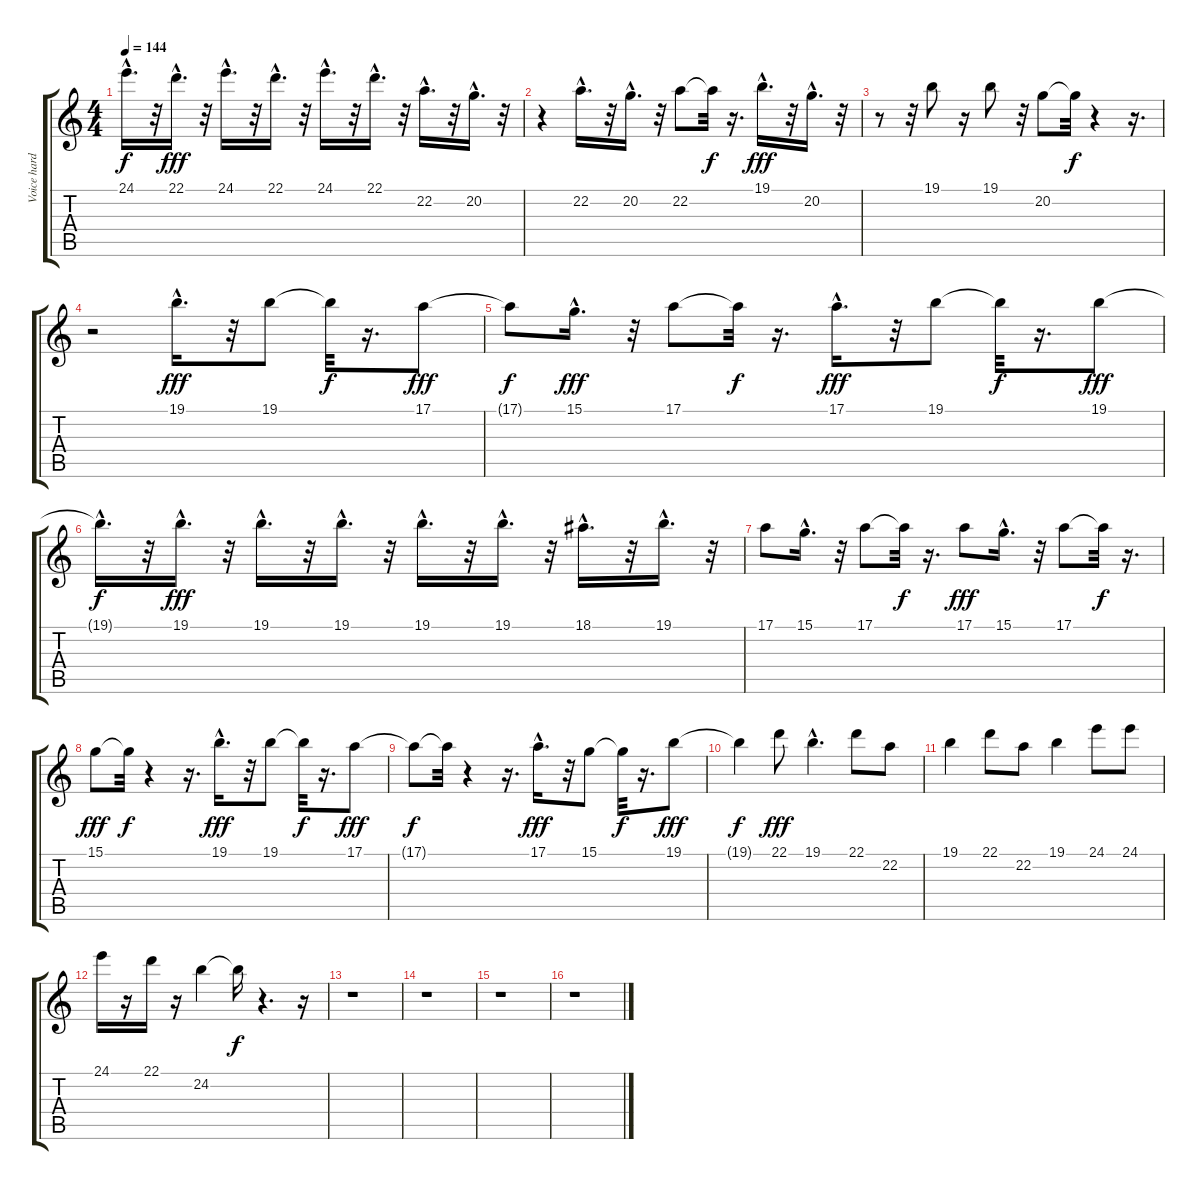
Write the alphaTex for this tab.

\track ("Voice hard" "Voice hard") {instrument churchorgan}
\staff {score tabs}
\tuning (E4 B3 G3 D3 A2 E2) {hide}
\ts (4 4)
\tempo 144
\clef g2
\ks c
24.1{hac t}.16{d dy f} r.32 22.1{hac}.16{d dy fff} r.32 24.1{hac}.16{d} r.32 22.1{hac}.16{d} r.32 24.1{hac}.16{d} r.32 22.1{hac}.16{d} r.32 22.2{hac}.16{d} r.32 20.2{hac}.16{d} r.32 |
r.4 22.2{hac}.16{d} r.32 20.2{hac}.16{d} r.32 22.2.8 22.2{t}.32{dy f} r.16{d} 19.1{hac}.16{d dy fff} r.32 20.2{hac}.16{d} r.32 |
r.8 r.32 19.1.8 r.16 19.1.8 r.32 20.2.8 20.2{t}.32{dy f} r.4 r.16{d} |
r.2 19.1{hac}.16{d dy fff} r.32 19.1.8 19.1{t}.32{dy f} r.16{d} 17.1.8{dy fff} |
17.1{t}.8{dy f} 15.1{hac}.16{d dy fff} r.32 17.1.8 17.1{t}.32{dy f} r.16{d} 17.1{hac}.16{d dy fff} r.32 19.1.8 19.1{t}.32{dy f} r.16{d} 19.1.8{dy fff} |
19.1{hac t}.16{d dy f} r.32 19.1{hac}.16{d dy fff} r.32 19.1{hac}.16{d} r.32 19.1{hac}.16{d} r.32 19.1{hac}.16{d} r.32 19.1{hac}.16{d} r.32 18.1{hac}.16{d} r.32 19.1{hac}.16{d} r.32 |
17.1.8 15.1{hac}.16{d} r.32 17.1.8 17.1{t}.32{dy f} r.16{d} 17.1.8{dy fff} 15.1{hac}.16{d} r.32 17.1.8 17.1{t}.32{dy f} r.16{d} |
15.1.8{dy fff} 15.1{t}.32{dy f} r.4 r.16{d} 19.1{hac}.16{d dy fff} r.32 19.1.8 19.1{t}.32{dy f} r.16{d} 17.1.8{dy fff} |
17.1{t}.8{dy f} 17.1{t}.32 r.4 r.16{d} 17.1{hac}.16{d dy fff} r.32 15.1.8 15.1{t}.32{dy f} r.16{d} 19.1.8{dy fff} |
19.1{t}.4{dy f} 22.1.8{dy fff} 19.1{hac}.4{d} 22.1.8 22.2.8 |
19.1.4 22.1.8 22.2.8 19.1.4 24.1.8 24.1.8 |
24.1.16 r.16 22.1.16 r.16 24.2.4 24.2{t}.16{dy f} r.4{d} r.16 |
r.1 |
r.1 |
r.1 |
r.1
